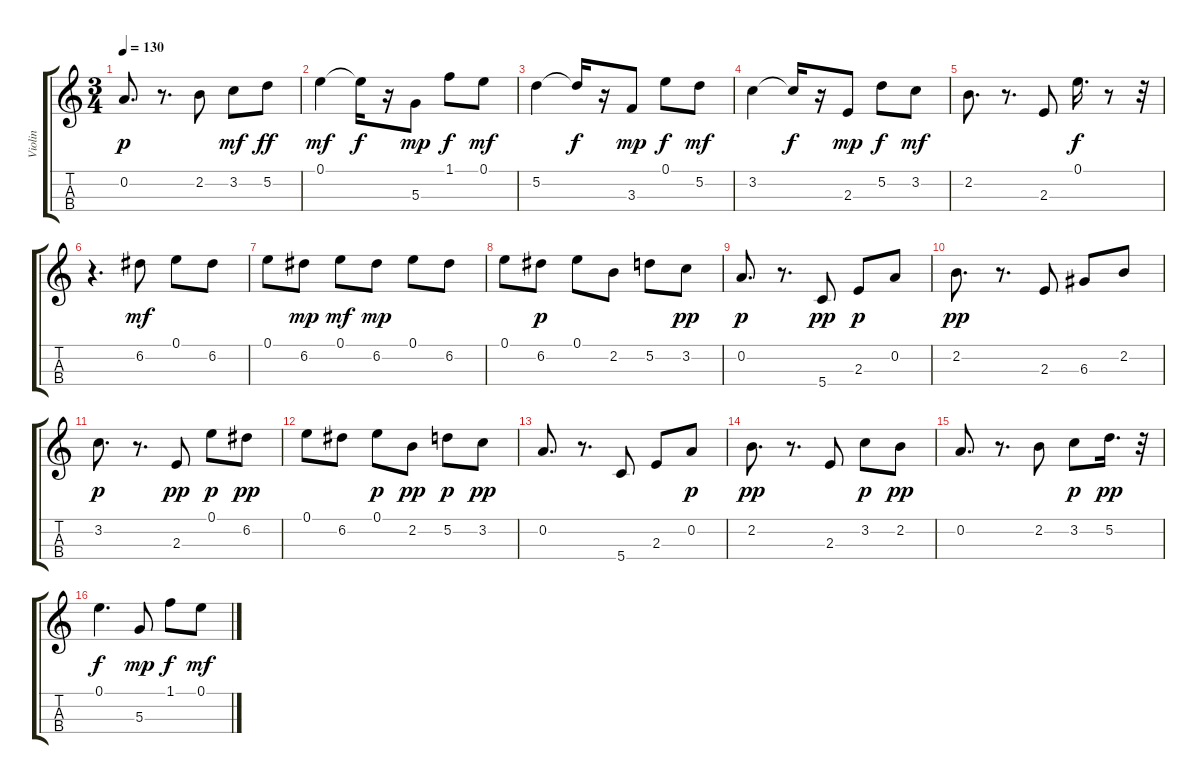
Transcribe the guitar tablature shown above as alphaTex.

\track ("Violin" "Violin") {instrument violin}
\staff {score tabs}
\tuning (E5 A4 D4 G3) {hide}
\ts (3 4)
\tempo 130
\clef g2
\ks c
0.2.8{d dy p} r.8{d} 2.2.8 3.2.8{dy mf} 5.2.8{dy ff} |
0.1.4{dy mf} 0.1{t}.16{dy f} r.16 5.3.8{dy mp} 1.1.8{dy f} 0.1.8{dy mf} |
5.2.4 5.2{t}.16{dy f} r.16 3.3.8{dy mp} 0.1.8{dy f} 5.2.8{dy mf} |
3.2.4 3.2{t}.16{dy f} r.16 2.3.8{dy mp} 5.2.8{dy f} 3.2.8{dy mf} |
2.2.8{d} r.8{d} 2.3.8 0.1.16{d dy f} r.8 r.32 |
r.4{d} 6.2.8{dy mf} 0.1.8 6.2.8 |
0.1.8 6.2.8{dy mp} 0.1.8{dy mf} 6.2.8{dy mp} 0.1.8 6.2.8 |
0.1.8 6.2.8{dy p} 0.1.8 2.2.8 5.2.8 3.2.8{dy pp} |
0.2.8{d dy p} r.8{d} 5.4.8{dy pp} 2.3.8{dy p} 0.2.8 |
2.2.8{d dy pp} r.8{d} 2.3.8 6.3.8 2.2.8 |
3.2.8{d dy p} r.8{d} 2.3.8{dy pp} 0.1.8{dy p} 6.2.8{dy pp} |
0.1.8 6.2.8 0.1.8{dy p} 2.2.8{dy pp} 5.2.8{dy p} 3.2.8{dy pp} |
0.2.8{d} r.8{d} 5.4.8 2.3.8 0.2.8{dy p} |
2.2.8{d dy pp} r.8{d} 2.3.8 3.2.8{dy p} 2.2.8{dy pp} |
0.2.8{d} r.8{d} 2.2.8 3.2.8{dy p} 5.2.16{d dy pp} r.32 |
0.1.4{d dy f} 5.3.8{dy mp} 1.1.8{dy f} 0.1.8{dy mf}
